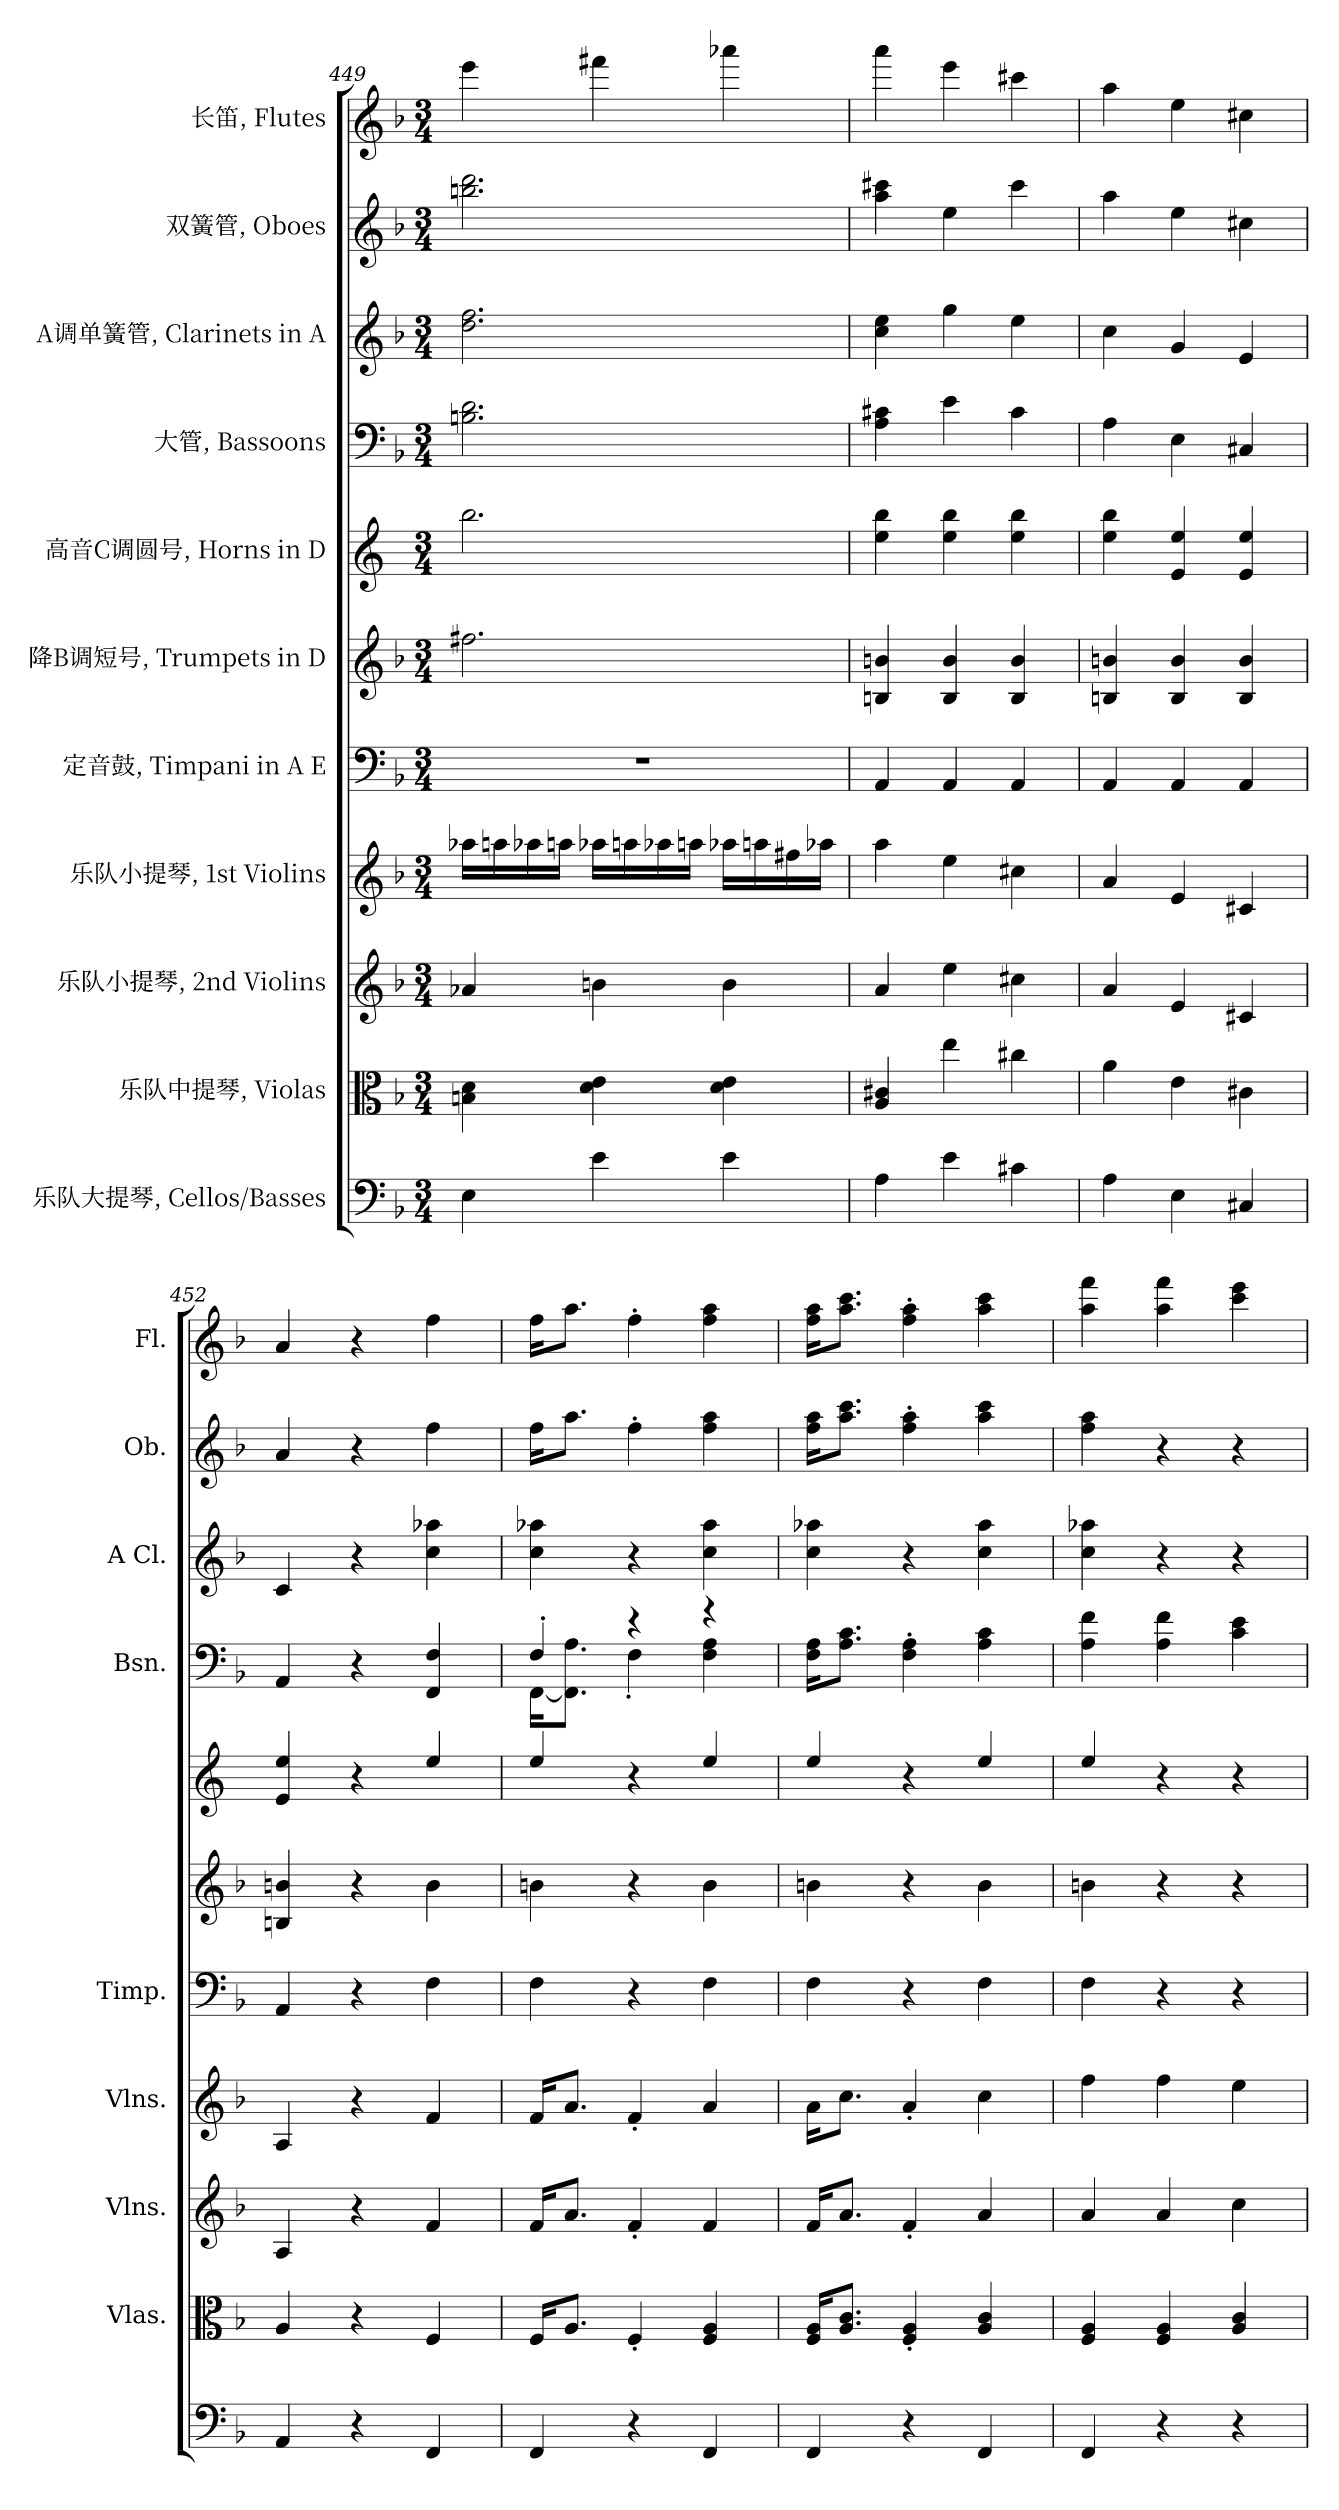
**kern	**kern	**kern	**kern	**kern	**kern	**kern	**kern	**kern	**kern	**kern
*part11	*part10	*part9	*part8	*part7	*part6	*part5	*part4	*part3	*part2	*part1
*staff11	*staff10	*staff9	*staff8	*staff7	*staff6	*staff5	*staff4	*staff3	*staff2	*staff1
*I"乐队大提琴, Cellos/Basses	*I"乐队中提琴, Violas	*I"乐队小提琴, 2nd Violins	*I"乐队小提琴, 1st Violins	*I"定音鼓, Timpani in A E	*I"降B调短号, Trumpets in D	*I"高音C调圆号, Horns in D	*I"大管, Bassoons	*I"A调单簧管, Clarinets in A	*I"双簧管, Oboes	*I"长笛, Flutes
*	*I'Vlas.	*I'Vlns.	*I'Vlns.	*I'Timp.	*	*	*I'Bsn.	*I'A Cl.	*I'Ob.	*I'Fl.
!!LO:PB:g=z
*clefF4	*clefC3	*clefG2	*clefG2	*clefF4	*clefG2	*clefG2	*clefF4	*clefG2	*clefG2	*clefG2
*	*	*	*	*	*ITrd1c2	*ITrd4c7	*	*ITrd2c3	*	*
*k[b-]	*k[b-]	*k[b-]	*k[b-]	*k[b-]	*k[b-e-a-]	*k[b-]	*k[b-]	*k[f#c#]	*k[b-]	*k[b-]
*M3/4	*M3/4	*M3/4	*M3/4	*M3/4	*M3/4	*M3/4	*M3/4	*M3/4	*M3/4	*M3/4
=449	=449	=449	=449	=449	=449	=449	=449	=449	=449	=449
4E\	4Bn\ 4d\	4a-X/	16aa-X\LL	2.r	2.een\	2.ee\	2.Bn\ 2.d\	2.b\ 2.dd\	2.bbn\ 2.ddd\	4eee\
.	.	.	16aan\	.	.	.	.	.	.	.
.	.	.	16aa-X\	.	.	.	.	.	.	.
.	.	.	16aan\JJ	.	.	.	.	.	.	.
4e\	4d\ 4e\	4bn\	16aa-X\LL	.	.	.	.	.	.	4fff#X\
.	.	.	16aan\	.	.	.	.	.	.	.
.	.	.	16aa-X\	.	.	.	.	.	.	.
.	.	.	16aan\JJ	.	.	.	.	.	.	.
4e\	4d\ 4e\	4b\	16aa-X\LL	.	.	.	.	.	.	4aaa-X\
.	.	.	16aan\	.	.	.	.	.	.	.
.	.	.	16ff#X\	.	.	.	.	.	.	.
.	.	.	16aa-X\JJ	.	.	.	.	.	.	.
=450	=450	=450	=450	=450	=450	=450	=450	=450	=450	=450
4A\	4A/ 4c#X/	4a/	4aa\	4AA/	4An/ 4an/	4a\ 4ee\	4A\ 4c#X\	4a\ 4cc#\	4aa\ 4ccc#X\	4aaa\
4e\	4ee\	4ee\	4ee\	4AA/	4A/ 4a/	4a\ 4ee\	4e\	4ee\	4ee\	4eee\
4c#X\	4cc#X\	4cc#X\	4cc#X\	4AA/	4A/ 4a/	4a\ 4ee\	4c#\	4cc#\	4ccc#\	4ccc#X\
=451	=451	=451	=451	=451	=451	=451	=451	=451	=451	=451
4A\	4a\	4a/	4a/	4AA/	4An/ 4an/	4a\ 4ee\	4A\	4a\	4aa\	4aa\
4E\	4e\	4e/	4e/	4AA/	4A/ 4a/	4A/ 4a/	4E\	4e/	4ee\	4ee\
4C#X/	4c#X\	4c#X/	4c#X/	4AA/	4A/ 4a/	4A/ 4a/	4C#X/	4c#/	4cc#X\	4cc#X\
=452	=452	=452	=452	=452	=452	=452	=452	=452	=452	=452
4AA/	4A/	4A/	4A/	4AA/	4An/ 4an/	4A/ 4a/	4AA/	4A/	4a/	4a/
4r	4r	4r	4r	4r	4r	4r	4r	4r	4r	4r
4FF/	4F/	4f/	4f/	4F\	4a\	4a/	4FF/ 4F/	4a\ 4ffn\	4ff\	4ff\
!!LO:PB:g=z
=453	=453	=453	=453	=453	=453	=453	=453	=453	=453	=453
*	*	*	*	*	*	*	*^	*	*	*
4FF/	16F/KL	16f/KL	16f/KL	4F\	4an\	4a/	4F'/	[16FF\KL	4a\ 4ffn\	16ff\KL	16ff\KL
.	8.A/J	8.a/J	8.a/J	.	.	.	.	8.FF\] 8.A\J	.	8.aa\J	8.aa\J
4r	4F'/	4f'/	4f'/	4r	4r	4r	4r	4F'\	4r	4ff'\	4ff'\
4FF/	4F/ 4A/	4f/	4a/	4F\	4a\	4a/	4r	4F\ 4A\	4a\ 4ff\	4ff\ 4aa\	4ff\ 4aa\
*	*	*	*	*	*	*	*v	*v	*	*	*
=454	=454	=454	=454	=454	=454	=454	=454	=454	=454	=454
4FF/	16F/ 16A/KL	16f/KL	16a\KL	4F\	4an\	4a/	16F\ 16A\KL	4a\ 4ffn\	16ff\ 16aa\KL	16ff\ 16aa\KL
.	8.A/ 8.c/J	8.a/J	8.cc\J	.	.	.	8.A\ 8.c\J	.	8.aa\ 8.ccc\J	8.aa\ 8.ccc\J
4r	4F/' 4A/'	4f'/	4a'/	4r	4r	4r	4F\' 4A\'	4r	4ff\' 4aa\'	4ff\' 4aa\'
4FF/	4A/ 4c/	4a/	4cc\	4F\	4a\	4a/	4A\ 4c\	4a\ 4ff\	4aa\ 4ccc\	4aa\ 4ccc\
=455	=455	=455	=455	=455	=455	=455	=455	=455	=455	=455
4FF/	4F/ 4A/	4a/	4ff\	4F\	4an\	4a/	4A\ 4f\	4a\ 4ffn\	4ff\ 4aa\	4aa\ 4fff\
4r	4F/ 4A/	4a/	4ff\	4r	4r	4r	4A\ 4f\	4r	4r	4aa\ 4fff\
4r	4A/ 4c/	4cc\	4ee\	4r	4r	4r	4c\ 4e\	4r	4r	4ccc\ 4eee\
=	=	=	=	=	=	=	=	=	=	=
*-	*-	*-	*-	*-	*-	*-	*-	*-	*-	*-
